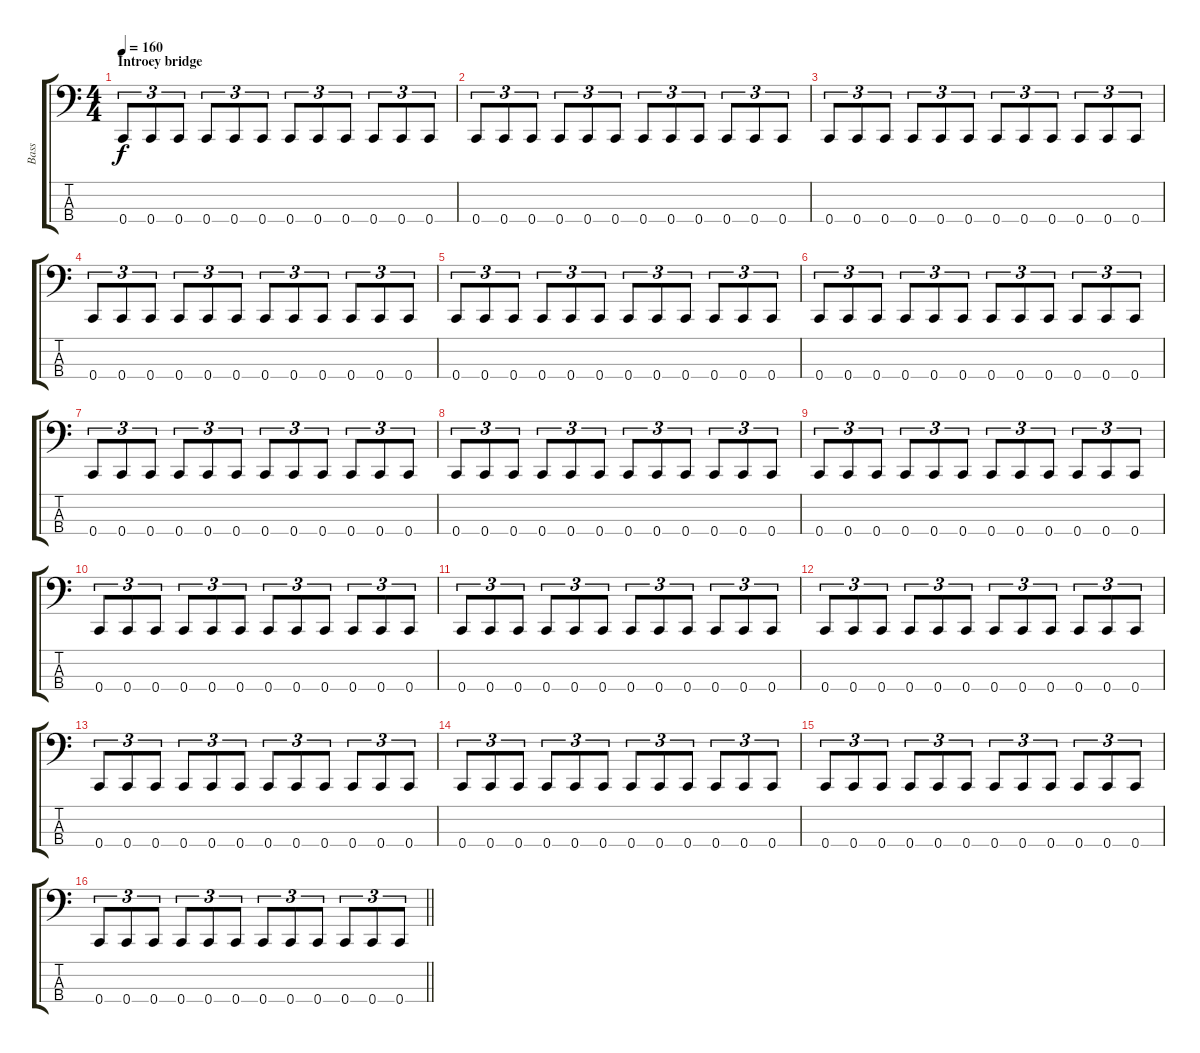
\track ("Bass" "Bass") {instrument electricbasspick}
\staff {score tabs}
\tuning (Eb2 Bb1 F1 C1) {hide}
\ts (4 4)
\section ("" "Introey bridge")
\tempo 160
\clef f4
\ks c
0.4.8{tu (3 2) dy f} 0.4.8{tu (3 2)} 0.4.8{tu (3 2)} 0.4.8{tu (3 2)} 0.4.8{tu (3 2)} 0.4.8{tu (3 2)} 0.4.8{tu (3 2)} 0.4.8{tu (3 2)} 0.4.8{tu (3 2)} 0.4.8{tu (3 2)} 0.4.8{tu (3 2)} 0.4.8{tu (3 2)} |
0.4.8{tu (3 2)} 0.4.8{tu (3 2)} 0.4.8{tu (3 2)} 0.4.8{tu (3 2)} 0.4.8{tu (3 2)} 0.4.8{tu (3 2)} 0.4.8{tu (3 2)} 0.4.8{tu (3 2)} 0.4.8{tu (3 2)} 0.4.8{tu (3 2)} 0.4.8{tu (3 2)} 0.4.8{tu (3 2)} |
0.4.8{tu (3 2)} 0.4.8{tu (3 2)} 0.4.8{tu (3 2)} 0.4.8{tu (3 2)} 0.4.8{tu (3 2)} 0.4.8{tu (3 2)} 0.4.8{tu (3 2)} 0.4.8{tu (3 2)} 0.4.8{tu (3 2)} 0.4.8{tu (3 2)} 0.4.8{tu (3 2)} 0.4.8{tu (3 2)} |
0.4.8{tu (3 2)} 0.4.8{tu (3 2)} 0.4.8{tu (3 2)} 0.4.8{tu (3 2)} 0.4.8{tu (3 2)} 0.4.8{tu (3 2)} 0.4.8{tu (3 2)} 0.4.8{tu (3 2)} 0.4.8{tu (3 2)} 0.4.8{tu (3 2)} 0.4.8{tu (3 2)} 0.4.8{tu (3 2)} |
0.4.8{tu (3 2)} 0.4.8{tu (3 2)} 0.4.8{tu (3 2)} 0.4.8{tu (3 2)} 0.4.8{tu (3 2)} 0.4.8{tu (3 2)} 0.4.8{tu (3 2)} 0.4.8{tu (3 2)} 0.4.8{tu (3 2)} 0.4.8{tu (3 2)} 0.4.8{tu (3 2)} 0.4.8{tu (3 2)} |
0.4.8{tu (3 2)} 0.4.8{tu (3 2)} 0.4.8{tu (3 2)} 0.4.8{tu (3 2)} 0.4.8{tu (3 2)} 0.4.8{tu (3 2)} 0.4.8{tu (3 2)} 0.4.8{tu (3 2)} 0.4.8{tu (3 2)} 0.4.8{tu (3 2)} 0.4.8{tu (3 2)} 0.4.8{tu (3 2)} |
0.4.8{tu (3 2)} 0.4.8{tu (3 2)} 0.4.8{tu (3 2)} 0.4.8{tu (3 2)} 0.4.8{tu (3 2)} 0.4.8{tu (3 2)} 0.4.8{tu (3 2)} 0.4.8{tu (3 2)} 0.4.8{tu (3 2)} 0.4.8{tu (3 2)} 0.4.8{tu (3 2)} 0.4.8{tu (3 2)} |
0.4.8{tu (3 2)} 0.4.8{tu (3 2)} 0.4.8{tu (3 2)} 0.4.8{tu (3 2)} 0.4.8{tu (3 2)} 0.4.8{tu (3 2)} 0.4.8{tu (3 2)} 0.4.8{tu (3 2)} 0.4.8{tu (3 2)} 0.4.8{tu (3 2)} 0.4.8{tu (3 2)} 0.4.8{tu (3 2)} |
0.4.8{tu (3 2)} 0.4.8{tu (3 2)} 0.4.8{tu (3 2)} 0.4.8{tu (3 2)} 0.4.8{tu (3 2)} 0.4.8{tu (3 2)} 0.4.8{tu (3 2)} 0.4.8{tu (3 2)} 0.4.8{tu (3 2)} 0.4.8{tu (3 2)} 0.4.8{tu (3 2)} 0.4.8{tu (3 2)} |
0.4.8{tu (3 2)} 0.4.8{tu (3 2)} 0.4.8{tu (3 2)} 0.4.8{tu (3 2)} 0.4.8{tu (3 2)} 0.4.8{tu (3 2)} 0.4.8{tu (3 2)} 0.4.8{tu (3 2)} 0.4.8{tu (3 2)} 0.4.8{tu (3 2)} 0.4.8{tu (3 2)} 0.4.8{tu (3 2)} |
0.4.8{tu (3 2)} 0.4.8{tu (3 2)} 0.4.8{tu (3 2)} 0.4.8{tu (3 2)} 0.4.8{tu (3 2)} 0.4.8{tu (3 2)} 0.4.8{tu (3 2)} 0.4.8{tu (3 2)} 0.4.8{tu (3 2)} 0.4.8{tu (3 2)} 0.4.8{tu (3 2)} 0.4.8{tu (3 2)} |
0.4.8{tu (3 2)} 0.4.8{tu (3 2)} 0.4.8{tu (3 2)} 0.4.8{tu (3 2)} 0.4.8{tu (3 2)} 0.4.8{tu (3 2)} 0.4.8{tu (3 2)} 0.4.8{tu (3 2)} 0.4.8{tu (3 2)} 0.4.8{tu (3 2)} 0.4.8{tu (3 2)} 0.4.8{tu (3 2)} |
0.4.8{tu (3 2)} 0.4.8{tu (3 2)} 0.4.8{tu (3 2)} 0.4.8{tu (3 2)} 0.4.8{tu (3 2)} 0.4.8{tu (3 2)} 0.4.8{tu (3 2)} 0.4.8{tu (3 2)} 0.4.8{tu (3 2)} 0.4.8{tu (3 2)} 0.4.8{tu (3 2)} 0.4.8{tu (3 2)} |
0.4.8{tu (3 2)} 0.4.8{tu (3 2)} 0.4.8{tu (3 2)} 0.4.8{tu (3 2)} 0.4.8{tu (3 2)} 0.4.8{tu (3 2)} 0.4.8{tu (3 2)} 0.4.8{tu (3 2)} 0.4.8{tu (3 2)} 0.4.8{tu (3 2)} 0.4.8{tu (3 2)} 0.4.8{tu (3 2)} |
0.4.8{tu (3 2)} 0.4.8{tu (3 2)} 0.4.8{tu (3 2)} 0.4.8{tu (3 2)} 0.4.8{tu (3 2)} 0.4.8{tu (3 2)} 0.4.8{tu (3 2)} 0.4.8{tu (3 2)} 0.4.8{tu (3 2)} 0.4.8{tu (3 2)} 0.4.8{tu (3 2)} 0.4.8{tu (3 2)} |
\barLineRight lightlight
0.4.8{tu (3 2)} 0.4.8{tu (3 2)} 0.4.8{tu (3 2)} 0.4.8{tu (3 2)} 0.4.8{tu (3 2)} 0.4.8{tu (3 2)} 0.4.8{tu (3 2)} 0.4.8{tu (3 2)} 0.4.8{tu (3 2)} 0.4.8{tu (3 2)} 0.4.8{tu (3 2)} 0.4.8{tu (3 2)}
